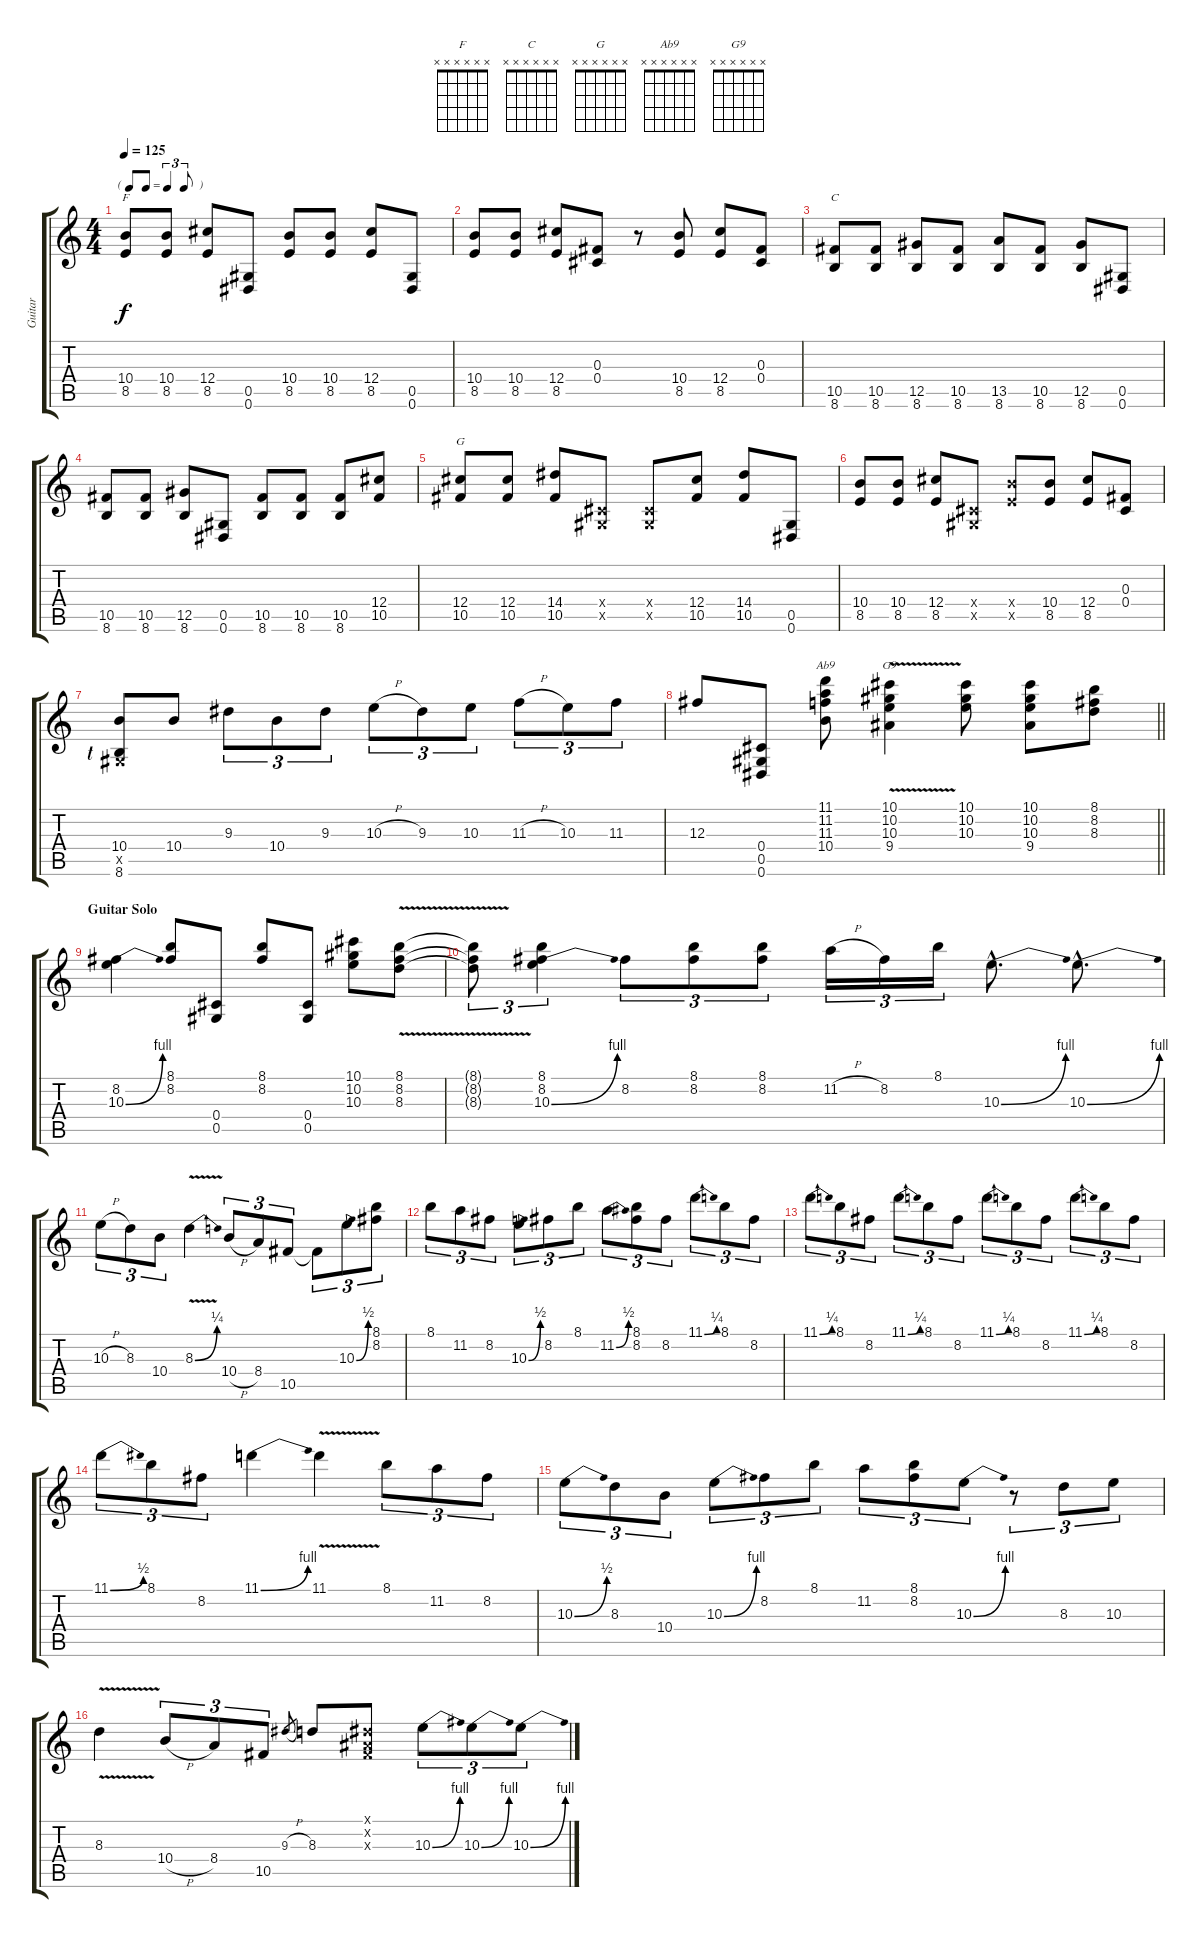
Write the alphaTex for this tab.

\track ("Guitar" "Guitar") {instrument overdrivenguitar}
\staff {score tabs}
\tuning (Eb4 Bb3 Gb3 Db3 Ab2 Eb2) {hide}
\chord ("F" x x x x x x)
\chord ("C" x x x x x x)
\chord ("G" x x x x x x)
\chord ("Ab9" x x x x x x)
\chord ("G9" x x x x x x)
\ts (4 4)
\tf triplet8th
\tempo 125
\clef g2
\ks c
(10.4 8.5).8{ch "F" dy f} (10.4 8.5).8 (12.4 8.5).8 (0.5 0.6).8 (10.4 8.5).8 (10.4 8.5).8 (12.4 8.5).8 (0.5 0.6).8 |
(10.4 8.5).8 (10.4 8.5).8 (12.4 8.5).8 (0.3 0.4).8 r.8 (10.4 8.5).8 (12.4 8.5).8 (0.3 0.4).8 |
(10.5 8.6).8{ch "C"} (10.5 8.6).8 (12.5 8.6).8 (10.5 8.6).8 (13.5 8.6).8 (10.5 8.6).8 (12.5 8.6).8 (0.5 0.6).8 |
(10.5 8.6).8 (10.5 8.6).8 (12.5 8.6).8 (0.5 0.6).8 (10.5 8.6).8 (10.5 8.6).8 (10.5 8.6).8 (12.4 10.5).8 |
(12.4 10.5).8{ch "G"} (12.4 10.5).8 (14.4 10.5).8 (0.4{x} 0.5{x}).8 (0.4{x} 0.5{x}).8 (12.4 10.5).8 (14.4 10.5).8 (0.5 0.6).8 |
(10.4 8.5).8 (10.4 8.5).8 (12.4 8.5).8 (0.4{x} 0.5{x}).8 (10.4{x} 8.5{x}).8 (10.4 8.5).8 (12.4 8.5).8 (0.3 0.4).8 |
(10.4 0.5{x} 8.6{lf 1}).8 10.4.8 9.3.8{tu (3 2)} 10.4.8{tu (3 2)} 9.3.8{tu (3 2)} 10.3{h}.8{tu (3 2)} 9.3.8{tu (3 2)} 10.3.8{tu (3 2)} 11.3{h}.8{tu (3 2)} 10.3.8{tu (3 2)} 11.3.8{tu (3 2)} |
\barLineRight lightlight
12.3.8 (0.4 0.5 0.6).8 (11.1 11.2 11.3 10.4).8{ch "Ab9"} (10.1{v} 10.2{v} 10.3{v} 9.4{v}).4{ch "G9"} (10.1 10.2 10.3).8 (10.1 10.2 10.3 9.4).8 (8.1 8.2 8.3).8 |
\section ("" "Guitar Solo")
(8.2 10.3{be (bend 0 0 60 4)}).4 (8.1 8.2).8 (0.4 0.5).8 (8.1 8.2).8 (0.4 0.5).8 (10.1 10.2 10.3).8 (8.1{v} 8.2{v} 8.3{v}).8 |
(8.1{t} 8.2{t} 8.3{t}).8{tu (3 2)} (8.1 8.2 10.3{be (bend 0 0 60 4)}).4{tu (3 2)} 8.2.8{tu (3 2)} (8.1 8.2).8{tu (3 2)} (8.1 8.2).8{tu (3 2)} 11.2{h}.16{tu (3 2)} 8.2.16{tu (3 2)} 8.1.16{tu (3 2)} 10.3{be (bend 0 0 60 4) hac}.8{d} 10.3{be (bend 0 0 60 4) hac}.8{d} |
10.3{h}.8{tu (3 2)} 8.3.8{tu (3 2)} 10.4.8{tu (3 2)} 8.3{be (bend 0 0 60 1) v}.4 10.4{h}.8{tu (3 2)} 8.4.8{tu (3 2)} 10.5.8{tu (3 2)} 10.5{t}.8{tu (3 2)} 10.3{be (bend 0 0 60 2)}.8{tu (3 2)} (8.1 8.2).8{tu (3 2)} |
8.1.8{tu (3 2)} 11.2.8{tu (3 2)} 8.2.8{tu (3 2)} 10.3{be (bend 0 0 60 2)}.8{tu (3 2)} 8.2.8{tu (3 2)} 8.1.8{tu (3 2)} 11.2{be (bend 0 0 60 2)}.8{tu (3 2)} (8.1 8.2).8{tu (3 2)} 8.2.8{tu (3 2)} 11.1{be (bend 0 0 60 1)}.8{tu (3 2)} 8.1.8{tu (3 2)} 8.2.8{tu (3 2)} |
11.1{be (bend 0 0 60 1)}.8{tu (3 2)} 8.1.8{tu (3 2)} 8.2.8{tu (3 2)} 11.1{be (bend 0 0 60 1)}.8{tu (3 2)} 8.1.8{tu (3 2)} 8.2.8{tu (3 2)} 11.1{be (bend 0 0 60 1)}.8{tu (3 2)} 8.1.8{tu (3 2)} 8.2.8{tu (3 2)} 11.1{be (bend 0 0 60 1)}.8{tu (3 2)} 8.1.8{tu (3 2)} 8.2.8{tu (3 2)} |
11.1{be (bend 0 0 60 2)}.8{tu (3 2)} 8.1.8{tu (3 2)} 8.2.8{tu (3 2)} 11.1{be (bend 0 0 60 4)}.4 11.1{v}.4 8.1.8{tu (3 2)} 11.2.8{tu (3 2)} 8.2.8{tu (3 2)} |
10.3{be (bend 0 0 60 2)}.8{tu (3 2)} 8.3.8{tu (3 2)} 10.4.8{tu (3 2)} 10.3{be (bend 0 0 60 4)}.8{tu (3 2)} 8.2.8{tu (3 2)} 8.1.8{tu (3 2)} 11.2.8{tu (3 2)} (8.1 8.2).8{tu (3 2)} 10.3{be (bend 0 0 60 4)}.8{tu (3 2)} r.8{tu (3 2)} 8.3.8{tu (3 2)} 10.3.8{tu (3 2)} |
8.3{v}.4 10.4{h}.8{tu (3 2)} 8.4.8{tu (3 2)} 10.5.8{tu (3 2)} 9.3{h}.8{gr} 8.3.8 (0.1{x} 0.2{x} 0.3{x}).8 10.3{be (bend 0 0 60 4)}.8{tu (3 2)} 10.3{be (bend 0 0 60 4)}.8{tu (3 2)} 10.3{be (bend 0 0 60 4)}.8{tu (3 2)}
